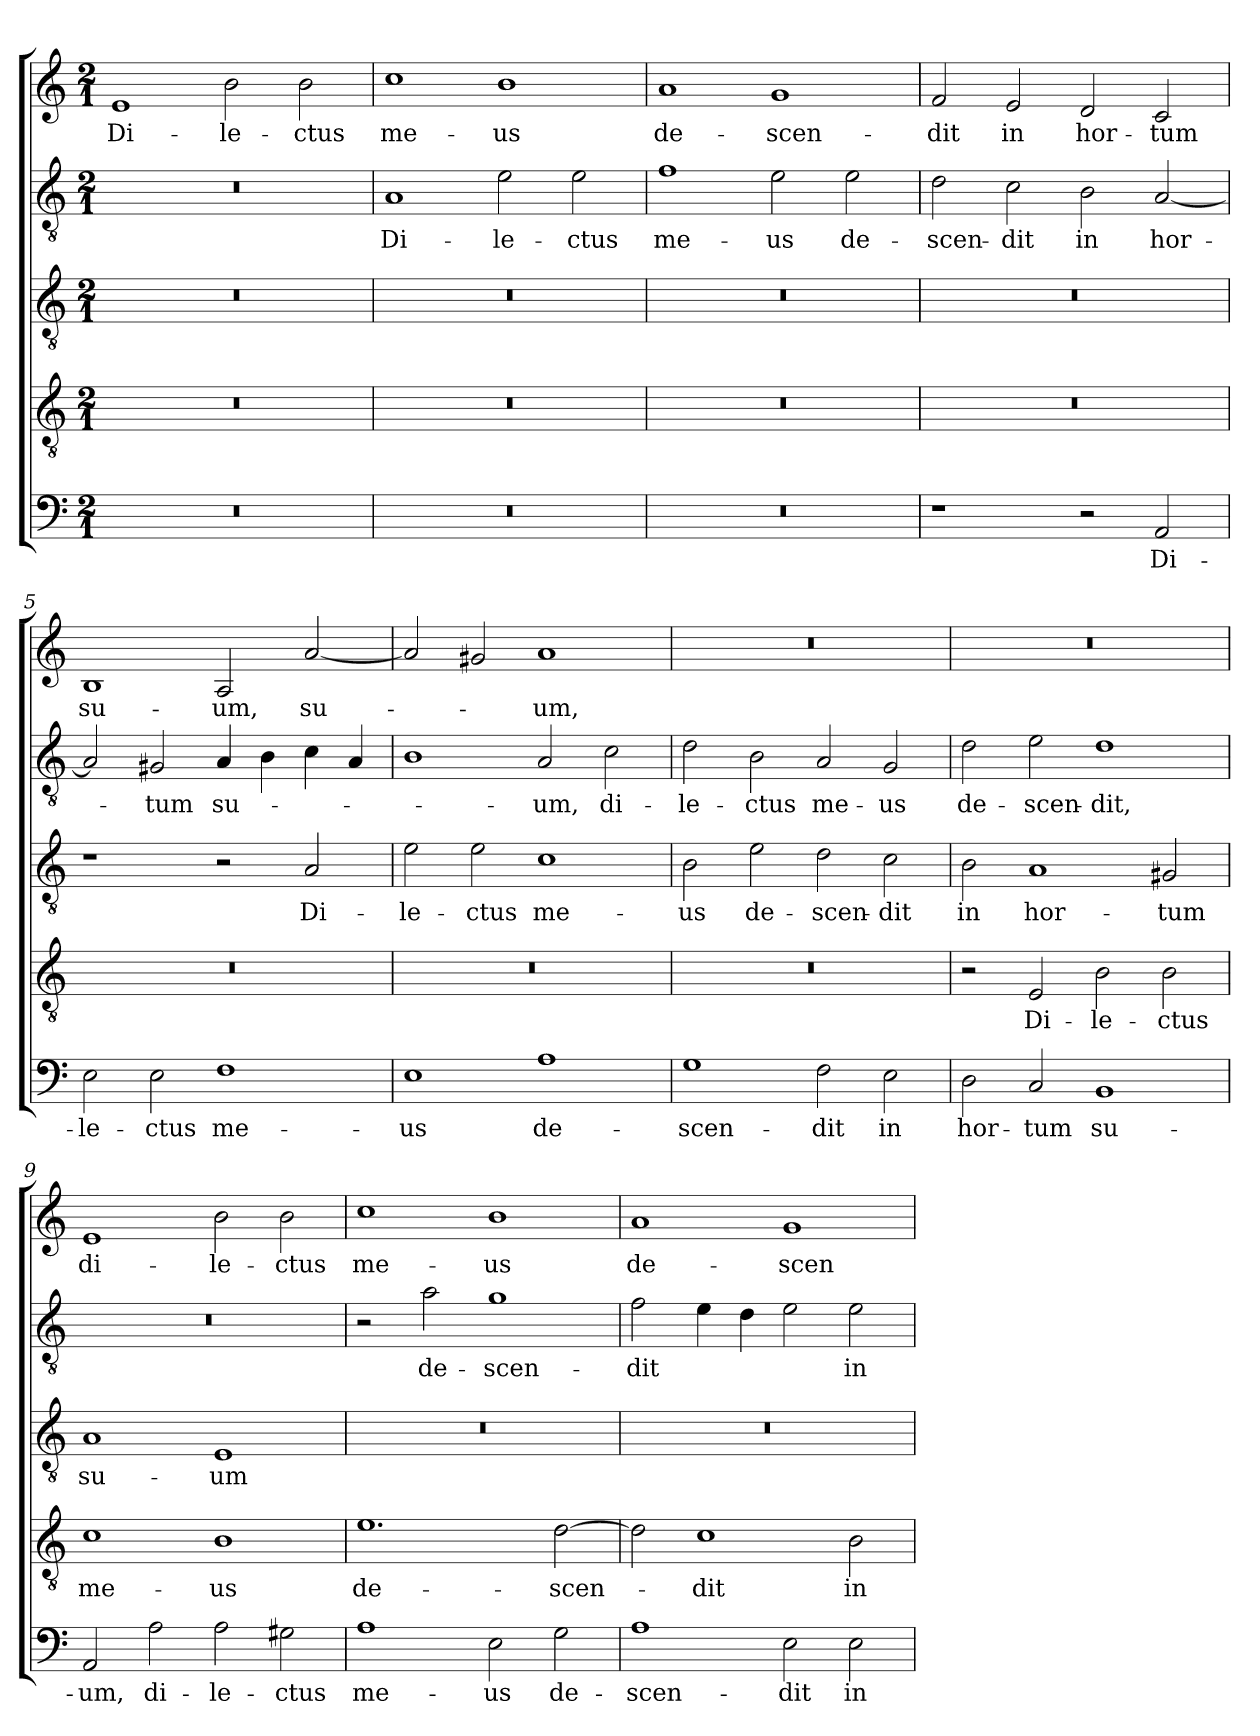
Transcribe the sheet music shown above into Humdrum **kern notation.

**kern	**text	**kern	**text	**kern	**text	**kern	**text	**kern	**text
*part5	*part5	*part4	*part4	*part3	*part3	*part2	*part2	*part1	*part1
*staff5	*staff5	*staff4	*staff4	*staff3	*staff3	*staff2	*staff2	*staff1	*staff1
*clefF4	*	*clefGv2	*	*clefGv2	*	*clefGv2	*	*clefG2	*
*k[]	*	*k[]	*	*k[]	*	*k[]	*	*k[]	*
*C:	*	*C:	*	*C:	*	*C:	*	*C:	*
*M2/1	*	*M2/1	*	*M2/1	*	*M2/1	*	*M2/1	*
=1	=1	=1	=1	=1	=1	=1	=1	=1	=1
!	!	!	!	!	!	!	!	!	!LO:LY:b
0r	.	0r	.	0r	.	0r	.	1e	Di-
!	!	!	!	!	!	!	!	!	!LO:LY:b
.	.	.	.	.	.	.	.	2b\	-le-
!	!	!	!	!	!	!	!	!	!LO:LY:b
.	.	.	.	.	.	.	.	2b\	-ctus
=2	=2	=2	=2	=2	=2	=2	=2	=2	=2
!	!	!	!	!	!	!	!LO:LY:b	!	!LO:LY:b
0r	.	0r	.	0r	.	1A	Di-	1cc	me-
!	!	!	!	!	!	!	!LO:LY:b	!	!LO:LY:b
.	.	.	.	.	.	2e\	-le-	1b	-us
!	!	!	!	!	!	!	!LO:LY:b	!	!
.	.	.	.	.	.	2e\	-ctus	.	.
=3	=3	=3	=3	=3	=3	=3	=3	=3	=3
!	!	!	!	!	!	!	!LO:LY:b	!	!LO:LY:b
0r	.	0r	.	0r	.	1f	me-	1a	de-
!	!	!	!	!	!	!	!LO:LY:b	!	!LO:LY:b
.	.	.	.	.	.	2e\	-us	1g	-scen-
!	!	!	!	!	!	!	!LO:LY:b	!	!
.	.	.	.	.	.	2e\	de-	.	.
=4	=4	=4	=4	=4	=4	=4	=4	=4	=4
!	!	!	!	!	!	!	!LO:LY:b	!	!LO:LY:b
1r	.	0r	.	0r	.	2d\	-scen-	2f/	-dit
!	!	!	!	!	!	!	!LO:LY:b	!	!LO:LY:b
.	.	.	.	.	.	2c\	-dit	2e/	in
!	!	!	!	!	!	!	!LO:LY:b	!	!LO:LY:b
2r	.	.	.	.	.	2B\	in	2d/	hor-
!	!LO:LY:b	!	!	!	!	!	!LO:LY:b	!	!LO:LY:b
2AA/	Di-	.	.	.	.	[2A/	hor-	2c/	-tum
=5	=5	=5	=5	=5	=5	=5	=5	=5	=5
!	!LO:LY:b	!	!	!	!	!	!	!	!LO:LY:b
2E\	-le-	0r	.	1r	.	2A/]	.	1B	su-
!	!LO:LY:b	!	!	!	!	!	!LO:LY:b	!	!
2E\	-ctus	.	.	.	.	2G#X/	-tum	.	.
!	!LO:LY:b	!	!	!	!	!	!LO:LY:b	!	!LO:LY:b
1F	me-	.	.	2r	.	4A/	su-	2A/	-um,
.	.	.	.	.	.	4B\	.	.	.
!	!	!	!	!	!LO:LY:b	!	!	!	!LO:LY:b
.	.	.	.	2A/	Di-	4c\	.	[2a/	su-
.	.	.	.	.	.	4A/	.	.	.
=6	=6	=6	=6	=6	=6	=6	=6	=6	=6
!	!LO:LY:b	!	!	!	!LO:LY:b	!	!	!	!
1E	-us	0r	.	2e\	-le-	1B	.	2a/]	.
!	!	!	!	!	!LO:LY:b	!	!	!	!
.	.	.	.	2e\	-ctus	.	.	2g#X/	.
!	!LO:LY:b	!	!	!	!LO:LY:b	!	!LO:LY:b	!	!LO:LY:b
1A	de-	.	.	1c	me-	2A/	-um,	1a	-um,
!	!	!	!	!	!	!	!LO:LY:b	!	!
.	.	.	.	.	.	2c\	di-	.	.
!!LO:LB:g=z
=7	=7	=7	=7	=7	=7	=7	=7	=7	=7
!	!LO:LY:b	!	!	!	!LO:LY:b	!	!LO:LY:b	!	!
1G	-scen-	0r	.	2B\	-us	2d\	-le-	0r	.
!	!	!	!	!	!LO:LY:b	!	!LO:LY:b	!	!
.	.	.	.	2e\	de-	2B\	-ctus	.	.
!	!LO:LY:b	!	!	!	!LO:LY:b	!	!LO:LY:b	!	!
2F\	-dit	.	.	2d\	-scen-	2A/	me-	.	.
!	!LO:LY:b	!	!	!	!LO:LY:b	!	!LO:LY:b	!	!
2E\	in	.	.	2c\	-dit	2G/	-us	.	.
=8	=8	=8	=8	=8	=8	=8	=8	=8	=8
!	!LO:LY:b	!	!	!	!LO:LY:b	!	!LO:LY:b	!	!
2D\	hor-	2r	.	2B\	in	2d\	de-	0r	.
!	!LO:LY:b	!	!LO:LY:b	!	!LO:LY:b	!	!LO:LY:b	!	!
2C/	-tum	2E/	Di-	1A	hor-	2e\	-scen-	.	.
!	!LO:LY:b	!	!LO:LY:b	!	!	!	!LO:LY:b	!	!
1BB	su-	2B\	-le-	.	.	1d	-dit,	.	.
!	!	!	!LO:LY:b	!	!LO:LY:b	!	!	!	!
.	.	2B\	-ctus	2G#X/	-tum	.	.	.	.
=9	=9	=9	=9	=9	=9	=9	=9	=9	=9
!	!LO:LY:b	!	!LO:LY:b	!	!LO:LY:b	!	!	!	!LO:LY:b
2AA/	-um,	1c	me-	1A	su-	0r	.	1e	di-
!	!LO:LY:b	!	!	!	!	!	!	!	!
2A\	di-	.	.	.	.	.	.	.	.
!	!LO:LY:b	!	!LO:LY:b	!	!LO:LY:b	!	!	!	!LO:LY:b
2A\	-le-	1B	-us	1E	-um	.	.	2b\	-le-
!	!LO:LY:b	!	!	!	!	!	!	!	!LO:LY:b
2G#X\	-ctus	.	.	.	.	.	.	2b\	-ctus
=10	=10	=10	=10	=10	=10	=10	=10	=10	=10
!	!LO:LY:b	!	!LO:LY:b	!	!	!	!	!	!LO:LY:b
1A	me-	1.e	de-	0r	.	2r	.	1cc	me-
!	!	!	!	!	!	!	!LO:LY:b	!	!
.	.	.	.	.	.	2a\	de-	.	.
!	!LO:LY:b	!	!	!	!	!	!LO:LY:b	!	!LO:LY:b
2E\	-us	.	.	.	.	1g	-scen-	1b	-us
!	!LO:LY:b	!	!LO:LY:b	!	!	!	!	!	!
2G\	de-	[2d\	-scen-	.	.	.	.	.	.
=11	=11	=11	=11	=11	=11	=11	=11	=11	=11
!	!LO:LY:b	!	!	!	!	!	!LO:LY:b	!	!LO:LY:b
1A	-scen-	2d\]	.	0r	.	2f\	-dit	1a	de-
!	!	!	!LO:LY:b	!	!	!	!	!	!
.	.	1c	-dit	.	.	4e\	.	.	.
.	.	.	.	.	.	4d\	.	.	.
!	!LO:LY:b	!	!	!	!	!	!	!	!LO:LY:b
2E\	-dit	.	.	.	.	2e\	.	1g	-scen-
!	!LO:LY:b	!	!LO:LY:b	!	!	!	!LO:LY:b	!	!
2E\	in	2B\	in	.	.	2e\	in	.	.
=	=	=	=	=	=	=	=	=	=
*-	*-	*-	*-	*-	*-	*-	*-	*-	*-
